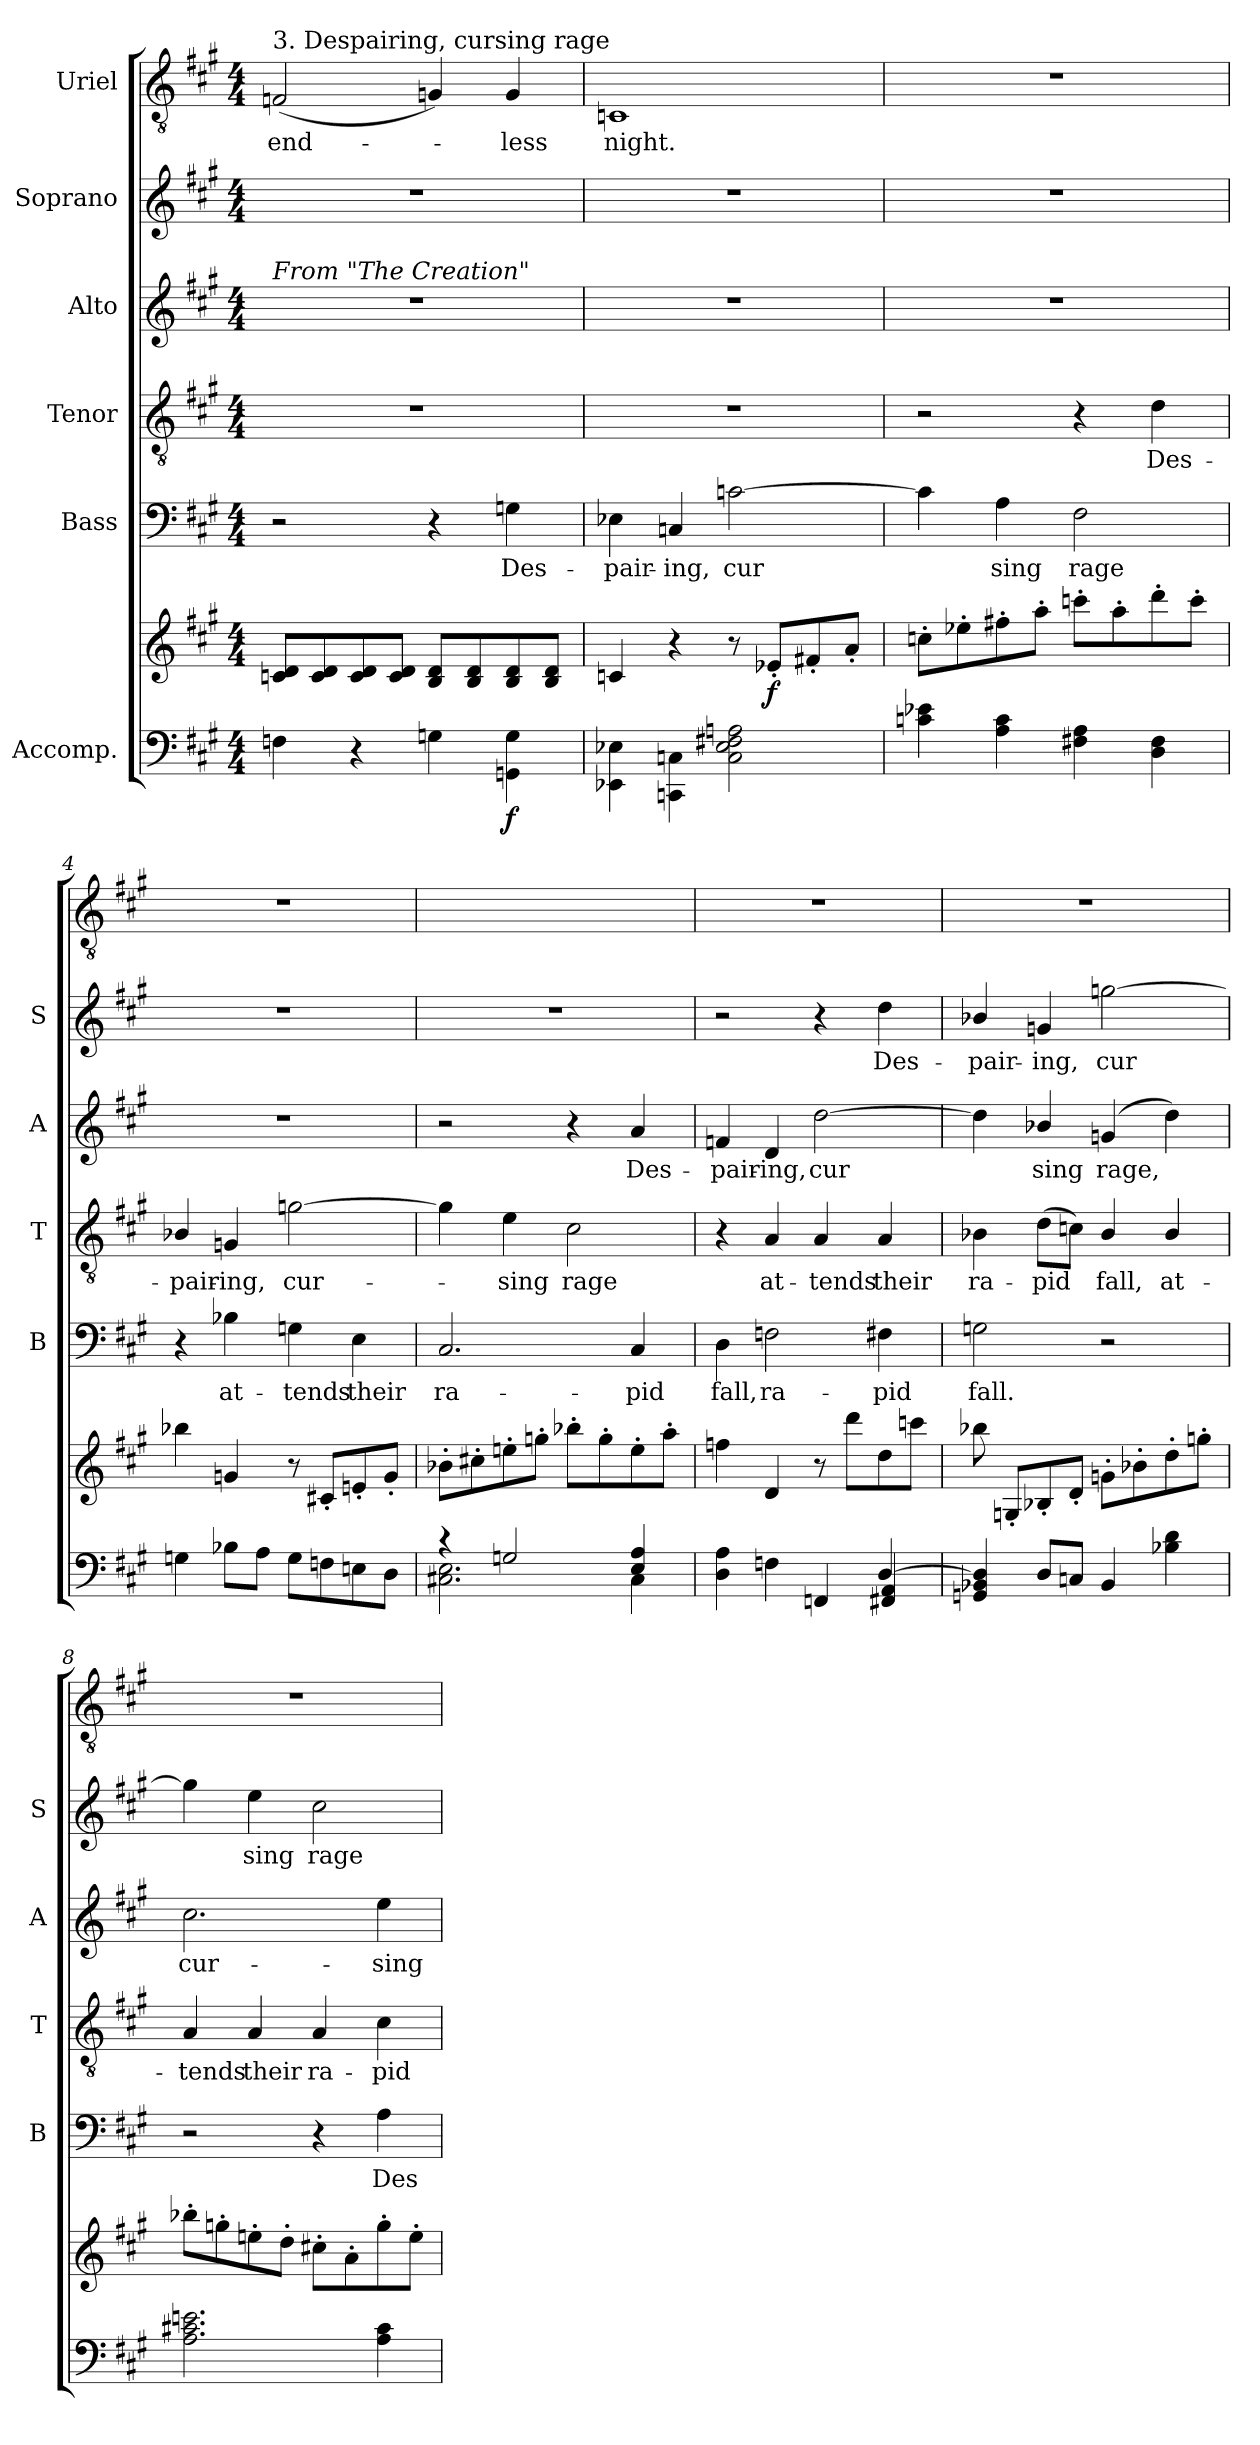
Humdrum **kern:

**kern	**kern	**dynam	**kern	**text	**kern	**text	**kern	**text	**kern	**text	**kern	**text
*part6	*part6	*part6	*part5	*part5	*part4	*part4	*part3	*part3	*part2	*part2	*part1	*part1
*staff7	*staff6	*staff6/7	*staff5	*staff5	*staff4	*staff4	*staff3	*staff3	*staff2	*staff2	*staff1	*staff1
*I"Accomp.	*	*	*I"Bass	*	*I"Tenor	*	*I"Alto	*	*I"Soprano	*	*I"Uriel	*
*	*	*	*I'B	*	*I'T	*	*I'A	*	*I'S	*	*	*
*clefF4	*clefG2	*	*clefF4	*	*clefGv2	*	*clefG2	*	*clefG2	*	*clefGv2	*
*k[f#c#g#]	*k[f#c#g#]	*	*k[f#c#g#]	*	*k[f#c#g#]	*	*k[f#c#g#]	*	*k[f#c#g#]	*	*k[f#c#g#]	*
*A:	*A:	*	*A:	*	*A:	*	*A:	*	*A:	*	*A:	*
*M4/4	*M4/4	*	*M4/4	*	*M4/4	*	*M4/4	*	*M4/4	*	*M4/4	*
=1	=1	=1	=1	=1	=1	=1	=1	=1	=1	=1	=1	=1
*^	*	*	*	*	*	*	*	*	*	*	*	*
!	!	!	!	!	!	!	!	!	!	!	!	!LO:TX:a:t=3. Despairing, cursing rage	!
!	!	!	!	!	!	!	!	!LO:TX:a:i:t=From "The Creation"	!	!	!	!	!
!	!	!	!	!	!	!	!	!	!	!	!	!	!LO:LY:b
2ryy	4Fn\	8cn/ 8d/L	.	2r	.	1r	.	1r	.	1r	.	(<2Fn/	end-
.	.	8c/ 8d/	.	.	.	.	.	.	.	.	.	.	.
.	4r	8c/ 8d/	.	.	.	.	.	.	.	.	.	.	.
.	.	8c/ 8d/J	.	.	.	.	.	.	.	.	.	.	.
2ryy	4Gn\	8B/ 8d/L	.	4r	.	.	.	.	.	.	.	4Gn/)	.
.	.	8B/ 8d/	.	.	.	.	.	.	.	.	.	.	.
!	!	!	!LO:DY:b=2	!	!LO:LY:b	!	!	!	!	!	!	!	!LO:LY:b
.	4GGn\ 4G\	8B/ 8d/	f	4Gn\	Des-	.	.	.	.	.	.	4G/	-less
.	.	8B/ 8d/J	.	.	.	.	.	.	.	.	.	.	.
=2	=2	=2	=2	=2	=2	=2	=2	=2	=2	=2	=2	=2	=2
!	!	!	!	!	!LO:LY:b	!	!	!	!	!	!	!	!LO:LY:b
2ryy	4EE-X\ 4E-X\	4cn/	.	4E-X\	-pair-	1r	.	1r	.	1r	.	1Cn	night.
!	!	!	!	!	!LO:LY:b	!	!	!	!	!	!	!	!
.	4CCn\ 4Cn\	4r	.	4Cn/	-ing,	.	.	.	.	.	.	.	.
!	!	!	!	!	!LO:LY:b	!	!	!	!	!	!	!	!
2ryy	2C\ 2E-\ 2F#X\ 2An\	8r	.	[2cn\	cur­	.	.	.	.	.	.	.	.
!	!	!	!LO:DY:b	!	!	!	!	!	!	!	!	!	!
.	.	8e-X'</L	f	.	.	.	.	.	.	.	.	.	.
.	.	8f#X'</	.	.	.	.	.	.	.	.	.	.	.
.	.	8a'</J	.	.	.	.	.	.	.	.	.	.	.
=3	=3	=3	=3	=3	=3	=3	=3	=3	=3	=3	=3	=3	=3
2ryy	4cn\ 4e-X\	8ccn'>\L	.	4c\]	.	2r	.	1r	.	1r	.	1r	.
.	.	8ee-X'>\	.	.	.	.	.	.	.	.	.	.	.
!	!	!	!	!	!LO:LY:b	!	!	!	!	!	!	!	!
.	4A\ 4c\	8ff#X'>\	.	4A\	sing	.	.	.	.	.	.	.	.
.	.	8aa'>\J	.	.	.	.	.	.	.	.	.	.	.
!	!	!	!	!	!LO:LY:b	!	!	!	!	!	!	!	!
2ryy	4F#X\ 4A\	8cccn'>\L	.	2F#\	rage	4r	.	.	.	.	.	.	.
.	.	8aa'>\	.	.	.	.	.	.	.	.	.	.	.
!	!	!	!	!	!	!	!LO:LY:b	!	!	!	!	!	!
.	4D\ 4F#\	8ddd'>\	.	.	.	4d\	Des-	.	.	.	.	.	.
.	.	8ccc'>\J	.	.	.	.	.	.	.	.	.	.	.
=4	=4	=4	=4	=4	=4	=4	=4	=4	=4	=4	=4	=4	=4
!	!	!	!	!	!	!	!LO:LY:b	!	!	!	!	!	!
2ryy	4Gn\	4bb-X\	.	4r	.	4B-X/	-pair-	1r	.	1r	.	1r	.
!	!	!	!	!	!LO:LY:b	!	!LO:LY:b	!	!	!	!	!	!
.	8B-X\L	4gn/	.	4B-X\	at-	4Gn/	-ing,	.	.	.	.	.	.
.	8A\J	.	.	.	.	.	.	.	.	.	.	.	.
!	!	!	!	!	!LO:LY:b	!	!LO:LY:b	!	!	!	!	!	!
2ryy	8G\L	8r	.	4Gn\	-tends	[2gn\	cur-	.	.	.	.	.	.
.	8Fn\	8c#X'</L	.	.	.	.	.	.	.	.	.	.	.
!	!	!	!	!	!LO:LY:b	!	!	!	!	!	!	!	!
.	8En\	8en'</	.	4E\	their	.	.	.	.	.	.	.	.
.	8D\J	8g'</J	.	.	.	.	.	.	.	.	.	.	.
=5	=5	=5	=5	=5	=5	=5	=5	=5	=5	=5	=5	=5	=5
!	!	!	!	!	!LO:LY:b	!	!	!	!	!	!	!	!
4rc	2.C#X\ 2.E\	8b-X'>\L	.	2.C#/	ra-	4g\]	.	2r	.	1r	.	1ryy	.
.	.	8cc#X'>\	.	.	.	.	.	.	.	.	.	.	.
!	!	!	!	!	!	!	!LO:LY:b	!	!	!	!	!	!
2Gn/	.	8een'>\	.	.	.	4e\	-sing	.	.	.	.	.	.
.	.	8ggn'>\J	.	.	.	.	.	.	.	.	.	.	.
!	!	!	!	!	!	!	!LO:LY:b	!	!	!	!	!	!
.	.	8bb-X'>\L	.	.	.	2c#\	rage	4r	.	.	.	.	.
.	.	8gg'>\	.	.	.	.	.	.	.	.	.	.	.
!	!	!	!	!	!LO:LY:b	!	!	!	!LO:LY:b	!	!	!	!
4E/ 4A/	4C#\	8ee'>\	.	4C#/	-pid	.	.	4a/	Des-	.	.	.	.
.	.	8aa'>\J	.	.	.	.	.	.	.	.	.	.	.
!!LO:LB:g=z
=6	=6	=6	=6	=6	=6	=6	=6	=6	=6	=6	=6	=6	=6
!	!	!	!	!	!LO:LY:b	!	!	!	!LO:LY:b	!	!	!	!
4D\ 4A\	2ryy	4ffn\	.	4D\	fall,	4r	.	4fn/	-pair-	2r	.	1r	.
!	!	!	!	!	!LO:LY:b	!	!LO:LY:b	!	!LO:LY:b	!	!	!	!
4Fn\	.	4d/	.	2Fn\	ra-	4A/	at-	4d/	-ing,	.	.	.	.
!	!	!	!	!	!	!	!LO:LY:b	!	!LO:LY:b	!	!	!	!
4FFn/	4ryy	8r	.	.	.	4A/	-tends	[2dd\	cur­	4r	.	.	.
.	.	8ddd\L	.	.	.	.	.	.	.	.	.	.	.
!	!	!	!	!	!LO:LY:b	!	!LO:LY:b	!	!	!	!LO:LY:b	!	!
[>4D/	4FF#/ 4AA/	8dd\	.	4F#X\	-pid	4A/	their	.	.	4dd\	Des-	.	.
.	.	8cccn\J	.	.	.	.	.	.	.	.	.	.	.
=7	=7	=7	=7	=7	=7	=7	=7	=7	=7	=7	=7	=7	=7
!	!	!	!	!	!LO:LY:b	!	!LO:LY:b	!	!	!	!LO:LY:b	!	!
4GG/ 4BB-/ 4D/]	2ryy	8bb-X\	.	2Gn\	fall.	4B-X\	ra-	4dd\]	.	4b-X/	-pair-	1r	.
.	.	8Gn'</L	.	.	.	.	.	.	.	.	.	.	.
!	!	!	!	!	!	!	!LO:LY:b	!	!LO:LY:b	!	!LO:LY:b	!	!
8D/L	.	8B-X'</	.	.	.	(>8d\L	-pid	4b-X/	sing	4gn/	-ing,	.	.
8Cn/J	.	8d'</J	.	.	.	8cn\J)	.	.	.	.	.	.	.
!	!	!	!	!	!	!	!LO:LY:b	!	!LO:LY:b	!	!LO:LY:b	!	!
4BB-/	2ryy	8gn'>\L	.	2r	.	4B-/	fall,	(>4gn/	rage,	[2ggn\	cur­	.	.
.	.	8b-X'>\	.	.	.	.	.	.	.	.	.	.	.
!	!	!	!	!	!	!	!LO:LY:b	!	!	!	!	!	!
4B-X\ 4d\	.	8dd'>\	.	.	.	4B-/	at-	4dd\)	.	.	.	.	.
.	.	8ggn'>\J	.	.	.	.	.	.	.	.	.	.	.
=8	=8	=8	=8	=8	=8	=8	=8	=8	=8	=8	=8	=8	=8
!	!	!	!	!	!	!	!LO:LY:b	!	!LO:LY:b	!	!	!	!
2.A\ 2.c#X\ 2.en\	2ryy	8bb-X'>\L	.	2r	.	4A/	-tends	2.cc#\	cur-	4gg\]	.	1r	.
.	.	8ggn'>\	.	.	.	.	.	.	.	.	.	.	.
!	!	!	!	!	!	!	!LO:LY:b	!	!	!	!LO:LY:b	!	!
.	.	8een'>\	.	.	.	4A/	their	.	.	4ee\	sing	.	.
.	.	8dd'>\J	.	.	.	.	.	.	.	.	.	.	.
!	!	!	!	!	!	!	!LO:LY:b	!	!	!	!LO:LY:b	!	!
.	2ryy	8cc#X'>\L	.	4r	.	4A/	ra-	.	.	2cc#\	rage	.	.
.	.	8a'>\	.	.	.	.	.	.	.	.	.	.	.
!	!	!	!	!	!LO:LY:b	!	!LO:LY:b	!	!LO:LY:b	!	!	!	!
4A\ 4c#\	.	8gg'>\	.	4A\	Des-	4c#\	-pid	4ee\	-sing	.	.	.	.
.	.	8ee'>\J	.	.	.	.	.	.	.	.	.	.	.
*v	*v	*	*	*	*	*	*	*	*	*	*	*	*
=	=	=	=	=	=	=	=	=	=	=	=	=
*-	*-	*-	*-	*-	*-	*-	*-	*-	*-	*-	*-	*-
